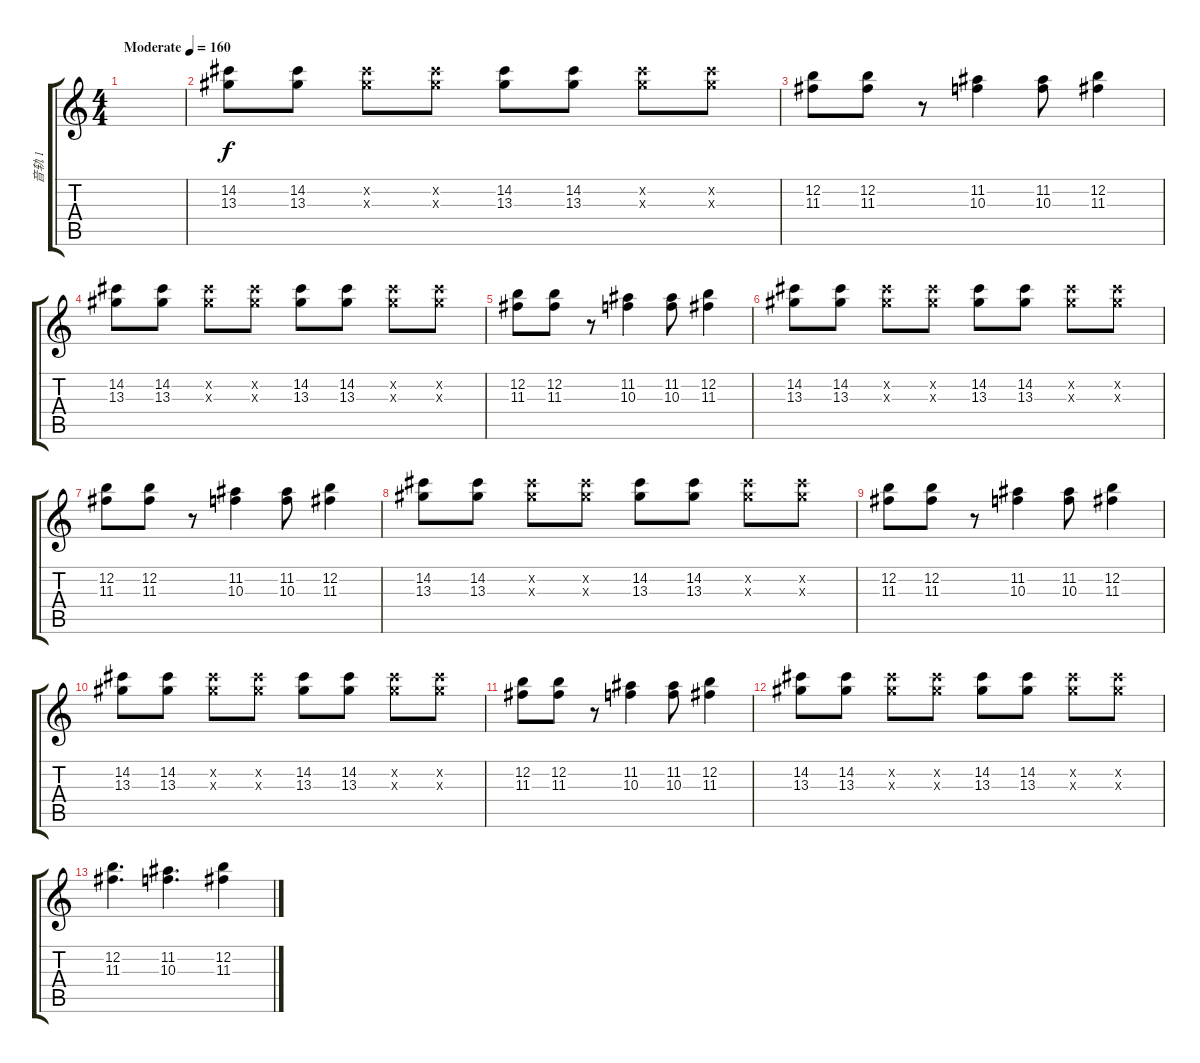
\track ("音轨 1" "音轨 1") {instrument distortionguitar}
\staff {score tabs}
\tuning (E4 B3 G3 D3 A2 E2) {hide}
\ts (4 4)
\tempo (160 "Moderate")
\clef g2
\ks c
|
(14.2 13.3).8 (14.2 13.3).8 (14.2{x} 13.3{x}).8 (14.2{x} 13.3{x}).8 (14.2 13.3).8 (14.2 13.3).8 (14.2{x} 13.3{x}).8 (14.2{x} 13.3{x}).8 |
(12.2 11.3).8 (12.2 11.3).8 r.8 (11.2 10.3).4 (11.2 10.3).8 (12.2 11.3).4 |
(14.2 13.3).8 (14.2 13.3).8 (14.2{x} 13.3{x}).8 (14.2{x} 13.3{x}).8 (14.2 13.3).8 (14.2 13.3).8 (14.2{x} 13.3{x}).8 (14.2{x} 13.3{x}).8 |
(12.2 11.3).8 (12.2 11.3).8 r.8 (11.2 10.3).4 (11.2 10.3).8 (12.2 11.3).4 |
(14.2 13.3).8 (14.2 13.3).8 (14.2{x} 13.3{x}).8 (14.2{x} 13.3{x}).8 (14.2 13.3).8 (14.2 13.3).8 (14.2{x} 13.3{x}).8 (14.2{x} 13.3{x}).8 |
(12.2 11.3).8 (12.2 11.3).8 r.8 (11.2 10.3).4 (11.2 10.3).8 (12.2 11.3).4 |
(14.2 13.3).8 (14.2 13.3).8 (14.2{x} 13.3{x}).8 (14.2{x} 13.3{x}).8 (14.2 13.3).8 (14.2 13.3).8 (14.2{x} 13.3{x}).8 (14.2{x} 13.3{x}).8 |
(12.2 11.3).8 (12.2 11.3).8 r.8 (11.2 10.3).4 (11.2 10.3).8 (12.2 11.3).4 |
(14.2 13.3).8 (14.2 13.3).8 (14.2{x} 13.3{x}).8 (14.2{x} 13.3{x}).8 (14.2 13.3).8 (14.2 13.3).8 (14.2{x} 13.3{x}).8 (14.2{x} 13.3{x}).8 |
(12.2 11.3).8 (12.2 11.3).8 r.8 (11.2 10.3).4 (11.2 10.3).8 (12.2 11.3).4 |
(14.2 13.3).8 (14.2 13.3).8 (14.2{x} 13.3{x}).8 (14.2{x} 13.3{x}).8 (14.2 13.3).8 (14.2 13.3).8 (14.2{x} 13.3{x}).8 (14.2{x} 13.3{x}).8 |
(12.2 11.3).4{d} (11.2 10.3).4{d} (12.2 11.3).4
